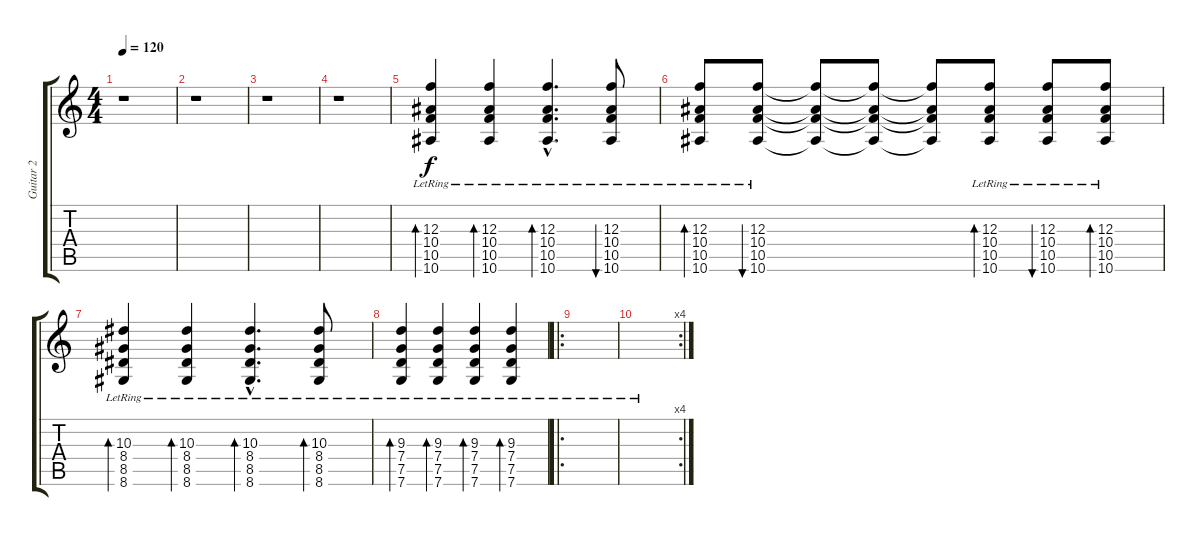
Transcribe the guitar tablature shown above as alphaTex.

\track ("Guitar 2" "Guitar 2") {instrument distortionguitar}
\staff {score tabs}
\tuning (D4 A3 F3 C3 G2 C2) {hide}
\ts (4 4)
\tempo 120
\clef g2
\ks c
r.1{dy f} |
r.1 |
r.1 |
r.1 |
(12.3{lr} 10.4{lr} 10.5{lr} 10.6{lr}).4{bd 60} (12.3{lr} 10.4{lr} 10.5{lr} 10.6{lr}).4{bd 60} (12.3{hac lr} 10.4{hac lr} 10.5{hac lr} 10.6{hac lr}).4{d bd 60} (12.3{lr} 10.4{lr} 10.5{lr} 10.6{lr}).8{bu 60} |
(12.3{lr} 10.4{lr} 10.5{lr} 10.6{lr}).8{bd 60} (12.3{lr} 10.4{lr} 10.5{lr} 10.6{lr}).8{bu 60} (12.3{t} 10.4{t} 10.5{t} 10.6{t}).8 (12.3{t} 10.4{t} 10.5{t} 10.6{t}).8 (12.3{t} 10.4{t} 10.5{t} 10.6{t}).8 (12.3{lr} 10.4{lr} 10.5{lr} 10.6{lr}).8{bd 60} (12.3{lr} 10.4{lr} 10.5{lr} 10.6{lr}).8{bu 60} (12.3{lr} 10.4{lr} 10.5{lr} 10.6{lr}).8{bd 60} |
(10.3{lr} 8.4{lr} 8.5{lr} 8.6{lr}).4{bd 60} (10.3{lr} 8.4{lr} 8.5{lr} 8.6{lr}).4{bd 60} (10.3{hac lr} 8.4{hac lr} 8.5{hac lr} 8.6{hac lr}).4{d bd 60} (10.3{lr} 8.4{lr} 8.5{lr} 8.6{lr}).8{bd 60} |
(9.3{lr} 7.4{lr} 7.5{lr} 7.6{lr}).4{bd 60} (9.3{lr} 7.4{lr} 7.5{lr} 7.6{lr}).4{bd 60} (9.3{lr} 7.4{lr} 7.5{lr} 7.6{lr}).4{bd 60} (9.3{lr} 7.4{lr} 7.5{lr} 7.6{lr}).4{bd 60} |
\ro
|
\rc 4
